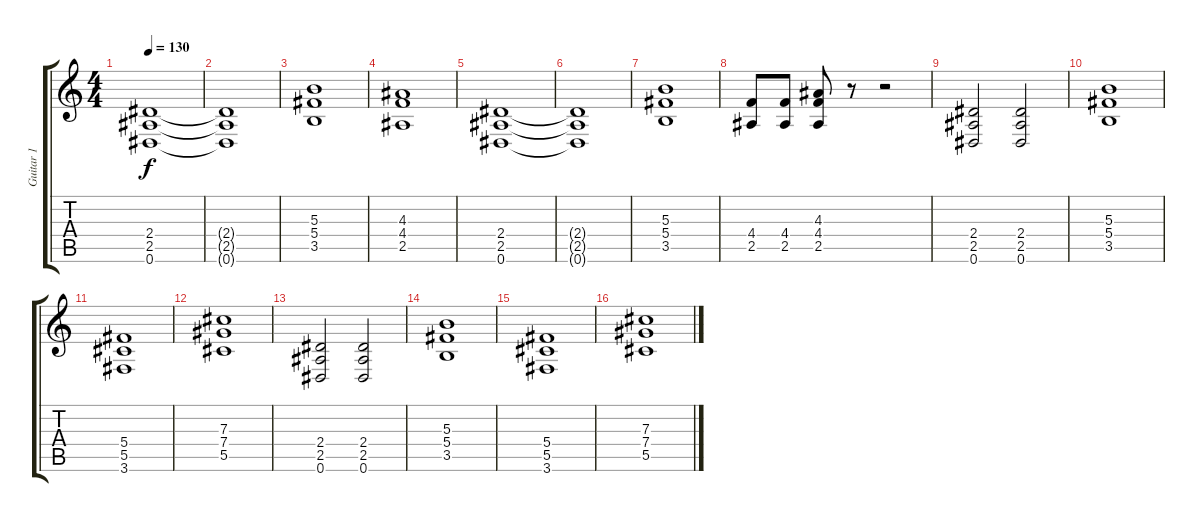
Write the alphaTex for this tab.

\track ("Guitar 1" "Guitar 1") {instrument distortionguitar}
\staff {score tabs}
\tuning (Eb4 Bb3 Gb3 Db3 Ab2 Eb2) {hide}
\ts (4 4)
\tempo 130
\clef g2
\ks c
(2.4 2.5 0.6).1{dy f} |
(2.4{t} 2.5{t} 0.6{t}).1 |
(5.3 5.4 3.5).1 |
(4.3 4.4 2.5).1 |
(2.4 2.5 0.6).1 |
(2.4{t} 2.5{t} 0.6{t}).1 |
(5.3 5.4 3.5).1 |
(4.4 2.5).8 (4.4 2.5).8 (4.3 4.4 2.5).8 r.8 r.2 |
(2.4 2.5 0.6).2{volume 14} (2.4 2.5 0.6).2 |
(5.3 5.4 3.5).1 |
(5.4 5.5 3.6).1 |
(7.3 7.4 5.5).1 |
(2.4 2.5 0.6).2{volume 14} (2.4 2.5 0.6).2 |
(5.3 5.4 3.5).1 |
(5.4 5.5 3.6).1 |
(7.3 7.4 5.5).1
